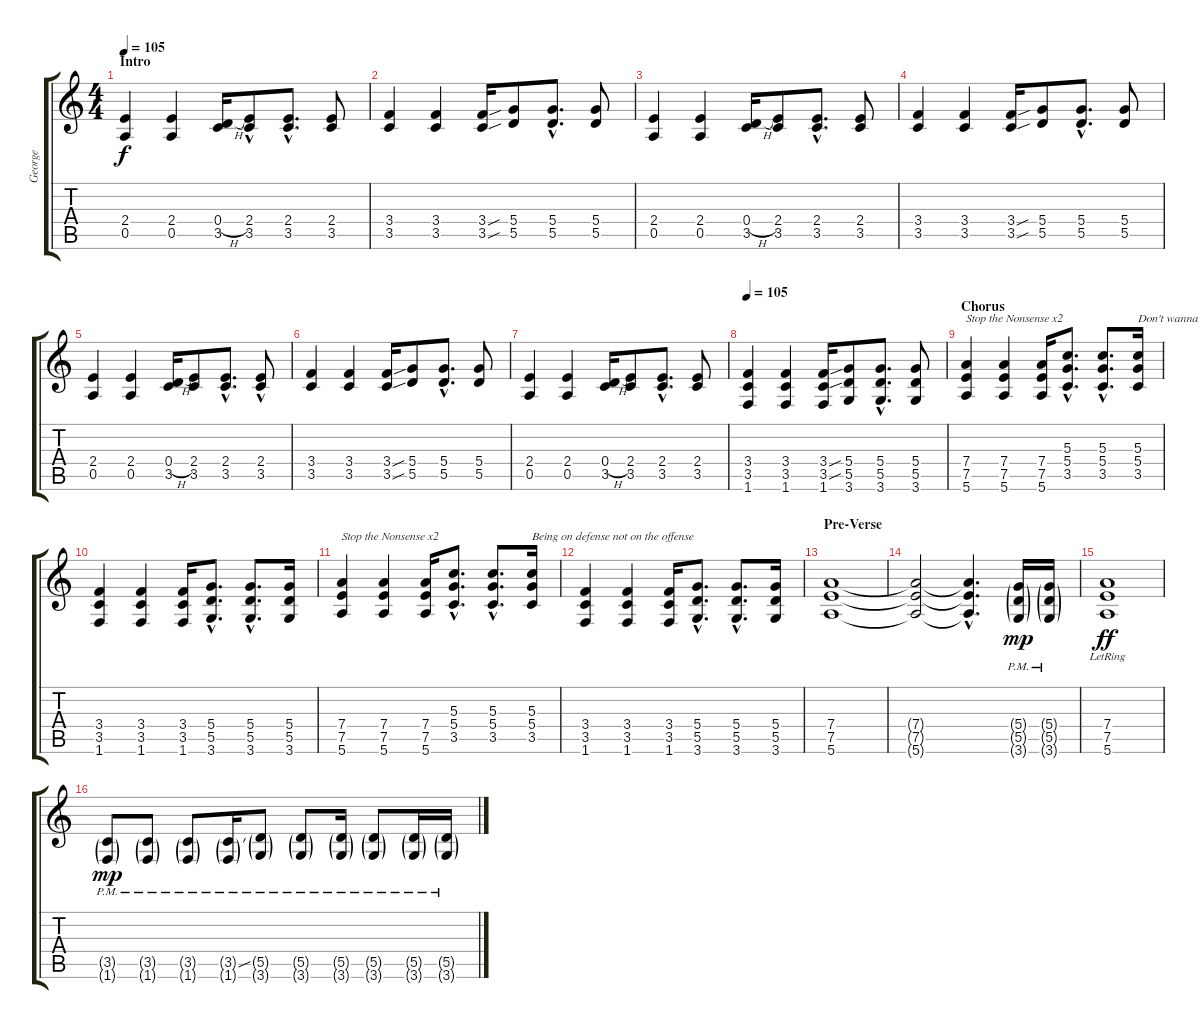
\track ("George" "George") {instrument overdrivenguitar}
\staff {score tabs}
\tuning (E4 B3 G3 D3 A2 E2) {hide}
\ts (4 4)
\section ("" "Intro")
\tempo 105
\tempo 100
\tempo 105
\clef g2
\ks c
(2.4 0.5).4{dy f instrument overdrivenguitar} (2.4 0.5).4 (0.4{h} 3.5).16 (2.4 3.5{hac}).8 (2.4{hac} 3.5{hac}).8{d} (2.4 3.5).8 |
(3.4 3.5).4 (3.4 3.5).4 (3.4{sou} 3.5{sou}).16 (5.4 5.5).8 (5.4{hac} 5.5{hac}).8{d} (5.4 5.5).8 |
(2.4 0.5).4 (2.4 0.5).4 (0.4{h} 3.5).16 (2.4 3.5).8 (2.4{hac} 3.5{hac}).8{d} (2.4 3.5).8 |
(3.4 3.5).4 (3.4 3.5).4 (3.4{sou} 3.5{sou}).16 (5.4 5.5).8 (5.4{hac} 5.5{hac}).8{d} (5.4 5.5).8 |
(2.4 0.5).4 (2.4 0.5).4 (0.4{h} 3.5).16 (2.4 3.5).8 (2.4{hac} 3.5{hac}).8{d} (2.4{hac} 3.5).8 |
(3.4 3.5).4 (3.4 3.5).4 (3.4{sou} 3.5{sou}).16 (5.4 5.5).8 (5.4{hac} 5.5{hac}).8{d} (5.4 5.5).8 |
(2.4 0.5).4 (2.4 0.5).4 (0.4{h} 3.5).16 (2.4 3.5).8 (2.4{hac} 3.5{hac}).8{d} (2.4 3.5).8 |
\tempo 105
(3.4 3.5 1.6).4 (3.4 3.5 1.6).4 (3.4{sou} 3.5{sou} 1.6).16 (5.4 5.5 3.6).8 (5.4{hac} 5.5{hac} 3.6{hac}).8{d} (5.4 5.5 3.6).8 |
\section ("" "Chorus")
(7.4 7.5 5.6).4{txt "Stop the Nonsense x2"} (7.4 7.5 5.6).4 (7.4 7.5 5.6).16 (5.3{hac} 5.4{hac} 3.5{hac}).8{d} (5.3{hac} 5.4{hac} 3.5{hac}).8{d} (5.3 5.4 3.5).16{txt "Don't wanna live in a world with a fence"} |
(3.4 3.5 1.6).4 (3.4 3.5 1.6).4 (3.4 3.5 1.6).16 (5.4{hac} 5.5{hac} 3.6{hac}).8{d} (5.4{hac} 5.5{hac} 3.6{hac}).8{d} (5.4 5.5 3.6).16 |
(7.4 7.5 5.6).4{txt "Stop the Nonsense x2"} (7.4 7.5 5.6).4 (7.4 7.5 5.6).16 (5.3{hac} 5.4{hac} 3.5{hac}).8{d} (5.3{hac} 5.4{hac} 3.5{hac}).8{d} (5.3 5.4 3.5).16{txt "Being on defense not on the offense"} |
(3.4 3.5 1.6).4 (3.4 3.5 1.6).4 (3.4 3.5 1.6).16 (5.4{hac} 5.5{hac} 3.6{hac}).8{d} (5.4{hac} 5.5{hac} 3.6{hac}).8{d} (5.4 5.5 3.6).16 |
\section ("" "Pre-Verse")
(7.4 7.5 5.6).1 |
(7.4{t} 7.5{t} 5.6{t}).2 (7.4{hac t} 7.5{hac t} 5.6{hac t}).4{d} (5.4{g} 5.5{g pm} 3.6{g}).16{dy mp} (5.4{g} 5.5{g pm} 3.6{g}).16 |
(7.4{lr} 7.5{lr} 5.6{lr}).1{dy ff} |
(3.5{g} 1.6{g pm}).8{dy mp} (3.5{g} 1.6{g pm}).8 (3.5{g} 1.6{g pm}).8 (3.5{ss g} 1.6{g pm}).16 (5.5{g} 3.6{g pm}).8 (5.5{g} 3.6{g pm}).8 (5.5{g} 3.6{g pm}).16 (5.5{g} 3.6{g pm}).8 (5.5{g pm} 3.6{g}).16 (5.5{g} 3.6{g pm}).16
